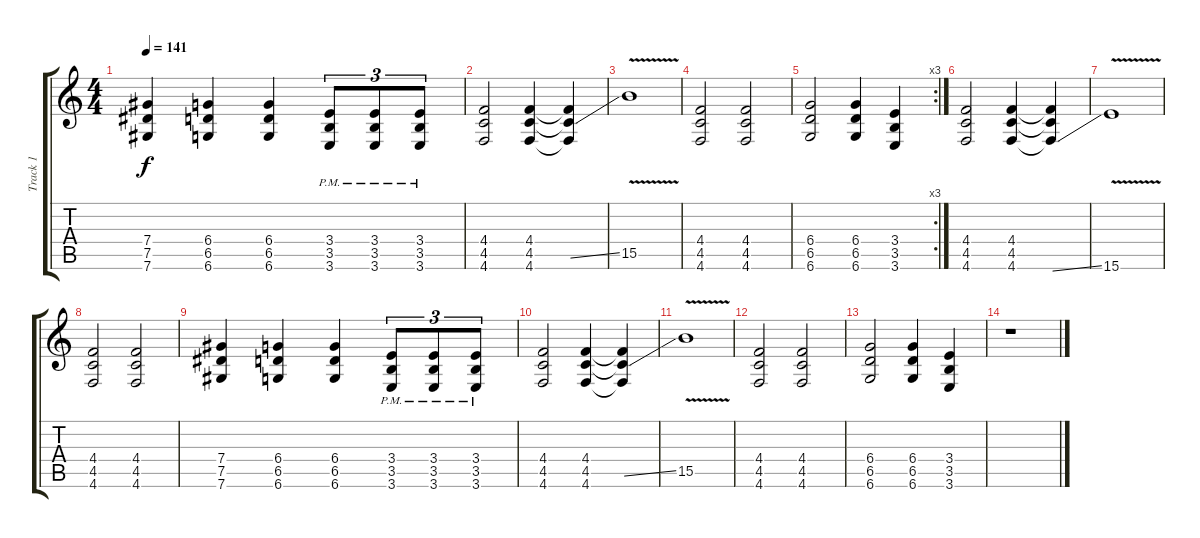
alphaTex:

\track ("Track 1" "Track 1") {instrument distortionguitar}
\staff {score tabs}
\tuning (Eb4 Bb3 Gb3 Db3 Ab2 Db2) {hide}
\ts (4 4)
\tempo 141
\clef g2
\ks c
(7.4 7.5 7.6).4{dy f} (6.4 6.5 6.6).4 (6.4 6.5 6.6).4 (3.4 3.5 3.6{pm}).8{tu (3 2)} (3.4 3.5 3.6{pm}).8{tu (3 2)} (3.4 3.5 3.6{pm}).8{tu (3 2)} |
(4.4 4.5 4.6).2 (4.4 4.5 4.6).4 (4.4{t} 4.5{ss t} 4.6{t}).4 |
15.5{v}.1 |
(4.4 4.5 4.6).2 (4.4 4.5 4.6).2 |
\rc 3
(6.4 6.5 6.6).2 (6.4 6.5 6.6).4 (3.4 3.5 3.6).4 |
(4.4 4.5 4.6).2 (4.4 4.5 4.6).4 (4.4{t} 4.5{t} 4.6{ss t}).4 |
15.6{v}.1 |
(4.4 4.5 4.6).2 (4.4 4.5 4.6).2 |
(7.4 7.5 7.6).4 (6.4 6.5 6.6).4 (6.4 6.5 6.6).4 (3.4 3.5 3.6{pm}).8{tu (3 2)} (3.4 3.5 3.6{pm}).8{tu (3 2)} (3.4 3.5 3.6{pm}).8{tu (3 2)} |
(4.4 4.5 4.6).2 (4.4 4.5 4.6).4 (4.4{t} 4.5{ss t} 4.6{t}).4 |
15.5{v}.1 |
(4.4 4.5 4.6).2 (4.4 4.5 4.6).2 |
(6.4 6.5 6.6).2 (6.4 6.5 6.6).4 (3.4 3.5 3.6).4 |
r.1
